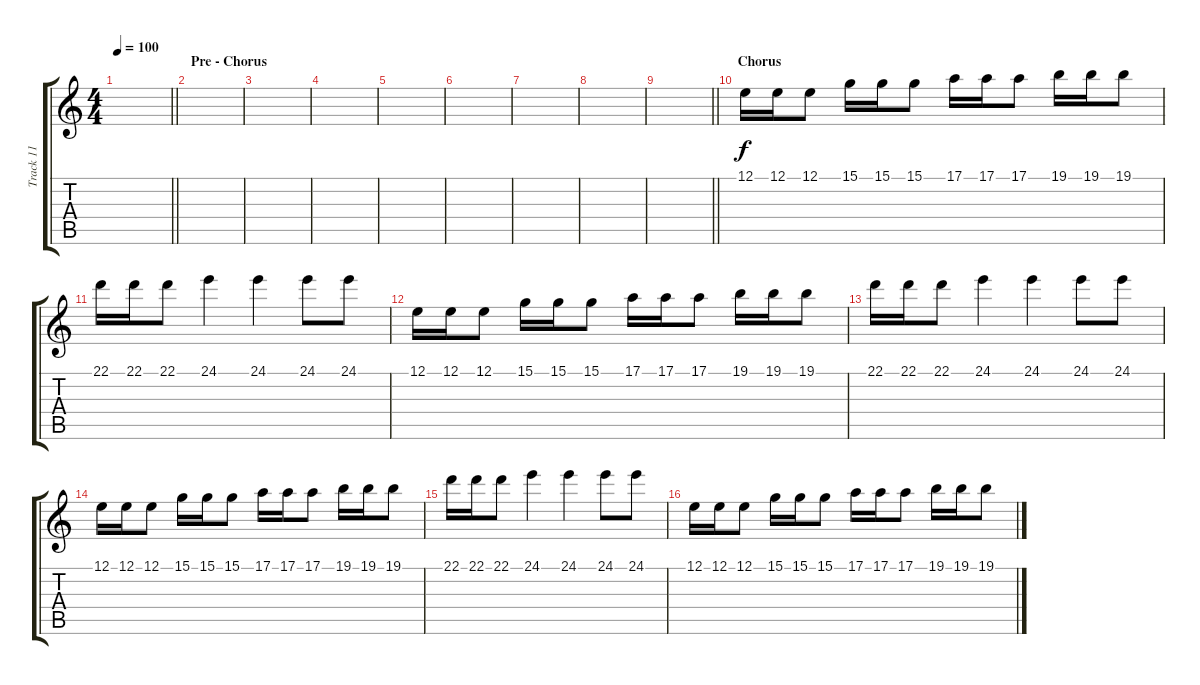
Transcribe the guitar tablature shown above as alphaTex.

\track ("Track 11" "Track 11") {instrument musicbox}
\staff {score tabs}
\tuning (E4 B3 G3 D3 A2 E2) {hide}
\ts (4 4)
\tempo 100
\clef g2
\barLineRight lightlight
\ks c
|
\section ("" "Pre - Chorus")
|
|
|
|
|
|
|
\barLineRight lightlight
|
\section ("" "Chorus")
12.1.16 12.1.16 12.1.8 15.1.16 15.1.16 15.1.8 17.1.16 17.1.16 17.1.8 19.1.16 19.1.16 19.1.8 |
22.1.16 22.1.16 22.1.8 24.1.4 24.1.4 24.1.8 24.1.8 |
12.1.16 12.1.16 12.1.8 15.1.16 15.1.16 15.1.8 17.1.16 17.1.16 17.1.8 19.1.16 19.1.16 19.1.8 |
22.1.16 22.1.16 22.1.8 24.1.4 24.1.4 24.1.8 24.1.8 |
12.1.16 12.1.16 12.1.8 15.1.16 15.1.16 15.1.8 17.1.16 17.1.16 17.1.8 19.1.16 19.1.16 19.1.8 |
22.1.16 22.1.16 22.1.8 24.1.4 24.1.4 24.1.8 24.1.8 |
12.1.16 12.1.16 12.1.8 15.1.16 15.1.16 15.1.8 17.1.16 17.1.16 17.1.8 19.1.16 19.1.16 19.1.8
